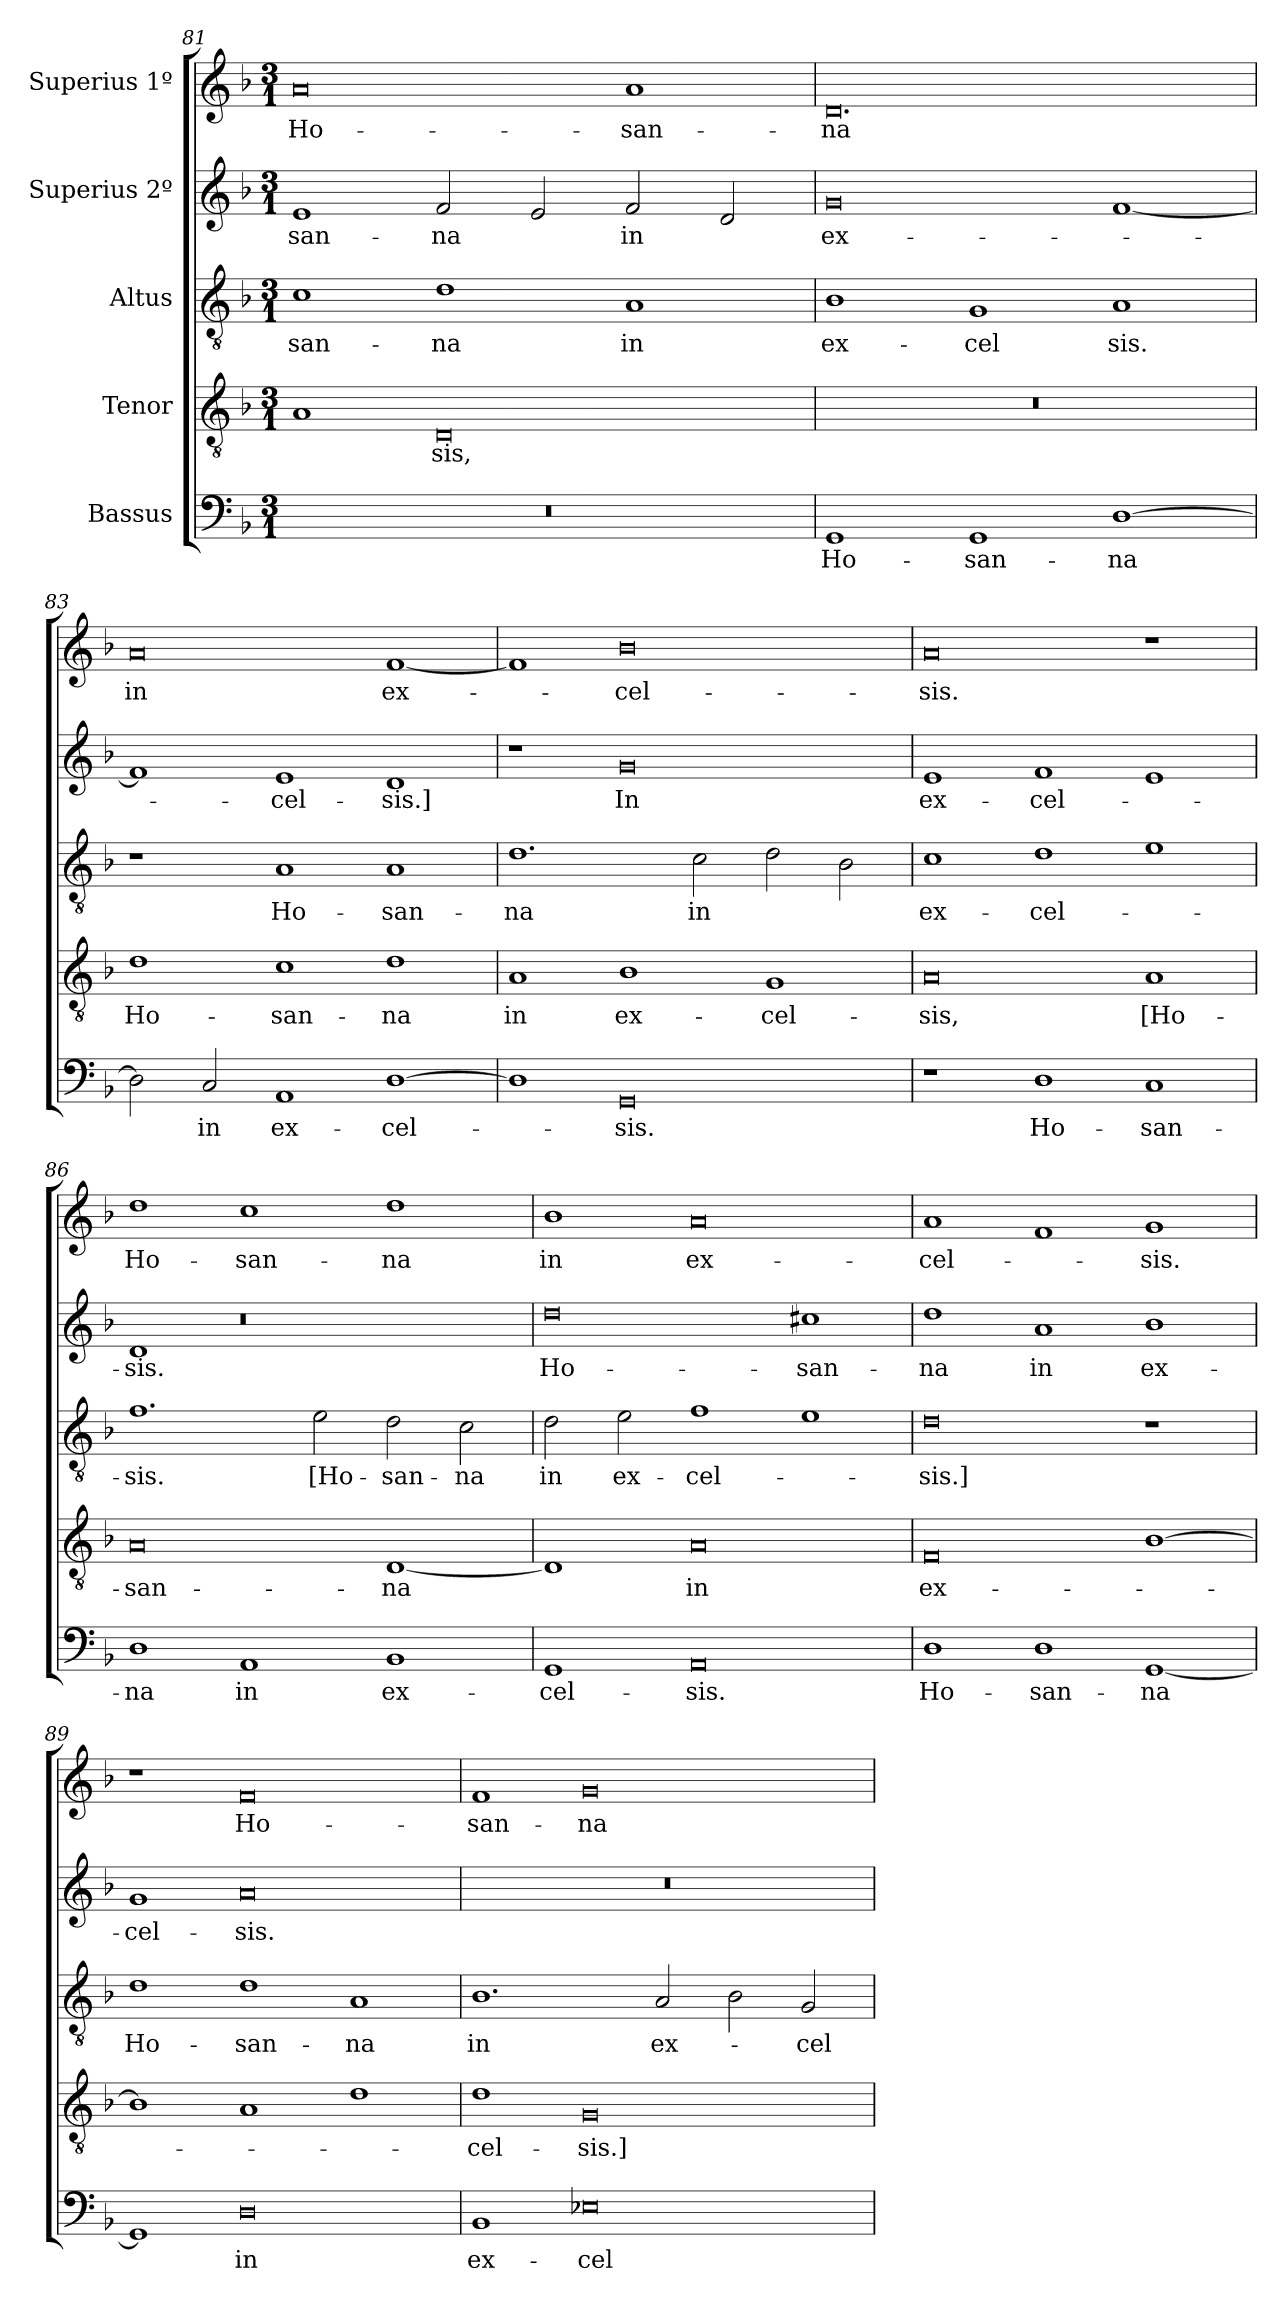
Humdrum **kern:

**kern	**text	**kern	**text	**kern	**text	**kern	**text	**kern	**text
*part5	*part5	*part4	*part4	*part3	*part3	*part2	*part2	*part1	*part1
*staff5	*staff5	*staff4	*staff4	*staff3	*staff3	*staff2	*staff2	*staff1	*staff1
*I"Bassus	*	*I"Tenor	*	*I"Altus	*	*I"Superius 2º	*	*I"Superius 1º	*
*clefF4	*	*clefGv2	*	*clefGv2	*	*clefG2	*	*clefG2	*
*k[b-]	*	*k[b-]	*	*k[b-]	*	*k[b-]	*	*k[b-]	*
*M3/1	*	*M3/1	*	*M3/1	*	*M3/1	*	*M3/1	*
=81	=81	=81	=81	=81	=81	=81	=81	=81	=81
!LO:N:vis=0	!	!	!	!	!	!	!	!	!
0.r	.	1A/	.	1c\	-san-	1e/	-san-	0a/	Ho-
.	.	0D/	-sis,	1d\	-na	2f/	-na	.	.
.	.	.	.	.	.	2e/	.	.	.
.	.	.	.	1A/	in	2f/	in	1a/	-san-
.	.	.	.	.	.	2d/	.	.	.
=82	=82	=82	=82	=82	=82	=82	=82	=82	=82
!	!	!LO:N:vis=0	!	!	!	!	!	!	!
1GG/	Ho-	0.r	.	1B-\	ex-	0g/	ex-	0.d/	-na
1GG/	-san-	.	.	1G/	-cel	.	.	.	.
[1D\	-na	.	.	1A/	sis.	[1f/	.	.	.
=83	=83	=83	=83	=83	=83	=83	=83	=83	=83
2D\]	.	1d\	Ho-	1r	.	1f/]	.	0a/	in
2C/	in	.	.	.	.	.	.	.	.
1AA/	ex-	1c\	-san-	1A/	Ho-	1e/	-cel-	.	.
[1D\	-cel-	1d\	-na	1A/	-san-	1d/	-sis.]	[1f/	ex-
=84	=84	=84	=84	=84	=84	=84	=84	=84	=84
1D\]	.	1A/	in	1.d\	-na	1r	.	1f/]	.
0GG/	-sis.	1B-\	ex-	.	.	0g/	In	0b-\	-cel-
.	.	.	.	2c\	in	.	.	.	.
.	.	1G/	-cel-	2d\	.	.	.	.	.
.	.	.	.	2B-\	.	.	.	.	.
=85	=85	=85	=85	=85	=85	=85	=85	=85	=85
1r	.	0A/	-sis,	1c\	ex-	1e/	ex-	0a/	-sis.
1D\	Ho-	.	.	1d\	-cel-	1f/	-cel-	.	.
1C/	-san-	1A/	[Ho-	1e\	.	1e/	.	1r	.
=86	=86	=86	=86	=86	=86	=86	=86	=86	=86
1D\	-na	0A/	-san-	1.f\	-sis.	1d/	-sis.	1dd\	Ho-
1AA/	in	.	.	.	.	0r	.	1cc\	-san-
.	.	.	.	2e\	[Ho-	.	.	.	.
1BB-/	ex-	[1D/	-na	2d\	-san-	.	.	1dd\	-na
.	.	.	.	2c\	-na	.	.	.	.
=87	=87	=87	=87	=87	=87	=87	=87	=87	=87
1GG/	-cel-	1D/]	.	2d\	in	0dd\	Ho-	1b-\	in
.	.	.	.	2e\	ex-	.	.	.	.
0AA/	-sis.	0A/	in	1f\	-cel-	.	.	0a/	ex-
.	.	.	.	1e\	.	1cc#X\	-san-	.	.
=88	=88	=88	=88	=88	=88	=88	=88	=88	=88
1D\	Ho-	0F/	ex-	0d\	-sis.]	1dd\	-na	1a/	-cel-
1D\	-san-	.	.	.	.	1a/	in	1f/	.
[1GG/	-na	[1B-\	.	1r	.	1b-\	ex-	1g/	-sis.
=89	=89	=89	=89	=89	=89	=89	=89	=89	=89
1GG/]	.	1B-\]	.	1d\	Ho-	1g/	-cel-	1r	.
0D\	in	1A/	.	1d\	-san-	0a/	-sis.	0f/	Ho-
.	.	1d\	.	1A/	-na	.	.	.	.
=90	=90	=90	=90	=90	=90	=90	=90	=90	=90
!	!	!	!	!	!	!LO:N:vis=0	!	!	!
1BB-/	ex-	1d\	-cel-	1.B-\	in	0.r	.	1f/	-san-
0E-X\	-cel-	0G/	-sis.]	.	.	.	.	0g/	-na
.	.	.	.	2A/	ex-	.	.	.	.
.	.	.	.	2B-\	.	.	.	.	.
.	.	.	.	2G/	-cel-	.	.	.	.
=	=	=	=	=	=	=	=	=	=
*-	*-	*-	*-	*-	*-	*-	*-	*-	*-
